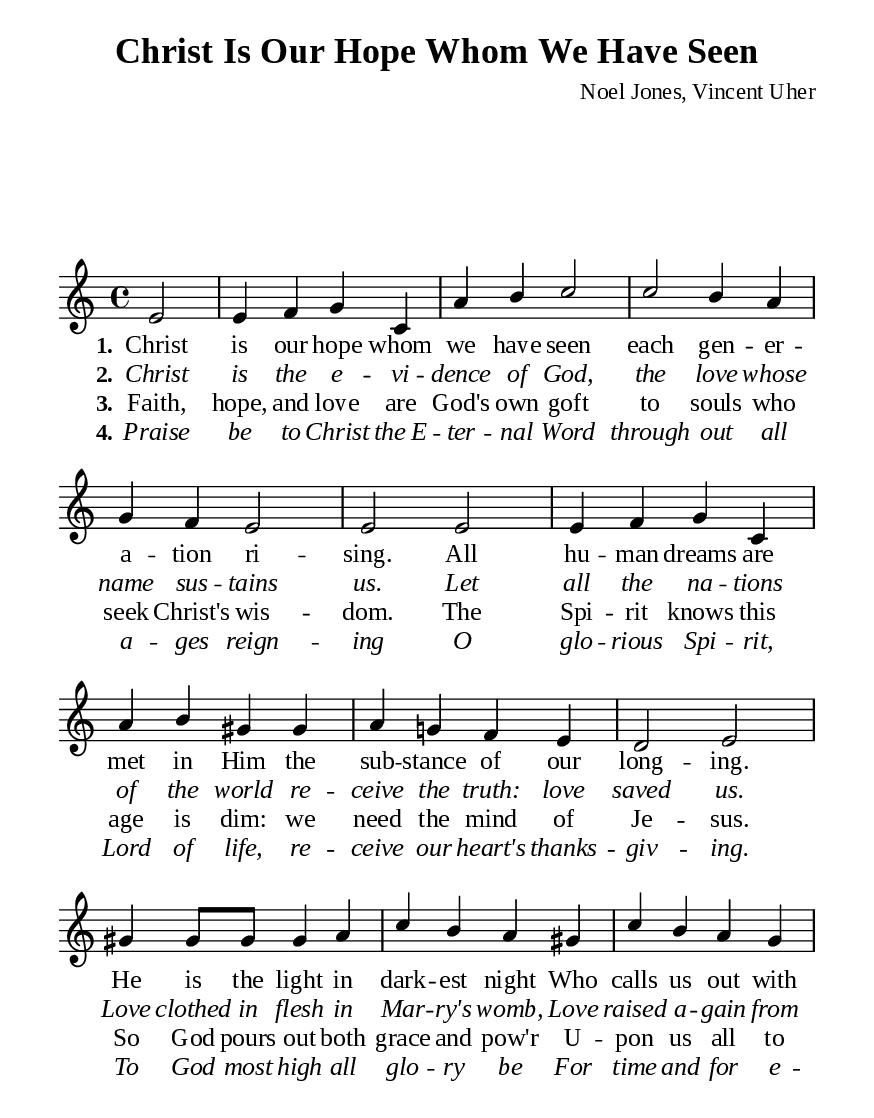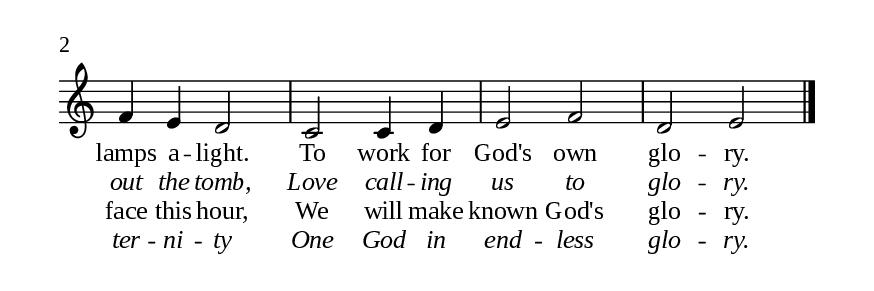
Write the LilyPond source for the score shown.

\version "2.18.2"

\header {
  title = "Christ Is Our Hope Whom We Have Seen"
  composer = "Noel Jones, Vincent Uher"
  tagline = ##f
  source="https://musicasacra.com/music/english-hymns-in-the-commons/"
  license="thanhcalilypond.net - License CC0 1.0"
}

global= {
  \key c \major
  \time 4/4
  \override Score.BarNumber.break-visibility = ##(#f #f #f)
}

\paper {
  #(set-paper-size "a5")
  top-margin = 10\mm
  bottom-margin = 10\mm
  left-margin = 10\mm
  right-margin = 10\mm
  indent = #0
  #(define fonts
	 (make-pango-font-tree "Liberation Serif"
	 		       "Liberation Serif"
			       "Liberation Serif"
			       (/ 20 20)))
  system-system-spacing = #'((basic-distance . 3) (padding . 3))
}

printItalic = \with {
  \override LyricText.font-shape = #'italic
}

% Verse music
musicVerseSoprano = \relative c' {
                    \partial 2 e2 |
  %{	01	%} e4 f g c, |
  %{	02	%} a' b c2 |
  %{	03	%} c2 b4 a |
  %{	04	%} g f e2 |
  %{	05	%} e2 e |
  %{	06	%} e4 f g c, |
  %{	07	%} a' b gis gis |
  %{	08	%} a g! f e |
  %{	09	%} d2 e |
  %{	10	%} gis4 gis8 gis gis4 a |
  %{	11	%} c b a gis |
  %{	12	%} c b a g |
  %{	13	%} f e d2 |
  %{	14	%} c c4 d |
  %{	15	%} e2 f |
  %{	16	%} d e \bar "|."
}

% Verse lyrics
verseOne = \lyricmode {
  \set stanza = #"1."
  Christ is our hope whom we have seen each gen -- er -- a -- tion ri -- sing.
  All hu -- man dreams are met in Him the sub -- stance of our long -- ing.
  He is the light in dark -- est night
  Who calls us out with lamps a -- light.
  To work for God's own glo -- ry.
}

verseTwo = \lyricmode {
  \set stanza = #"2."
  Christ is the e -- vi -- dence of God, the love whose name sus -- tains us.
  Let all the na -- tions of the world re -- ceive the truth: love saved us.
  Love clothed in flesh in Mar -- ry's womb,
  Love raised a -- gain from out the tomb,
  Love call -- ing us to glo -- ry.
}

verseThree = \lyricmode {
  \set stanza = #"3."
  Faith, hope, and love are God's own goft to souls who seek Christ's wis -- dom.
  The Spi -- rit knows this age is dim: we need the mind of Je -- sus.
  So God pours out both grace and pow'r
  U -- pon us all to face this hour,
  We will make known God's glo -- ry.
}

verseFour = \lyricmode {
  \set stanza = #"4."
  Praise be to Christ the_E -- ter -- nal Word through out all a -- ges reign -- ing
  O glo -- rious Spi -- rit, Lord of life, re -- ceive our heart's thanks -- giv -- ing.
  To God most high all glo -- ry be
  For time and for e -- ter -- ni -- ty
  One God in end -- less glo -- ry.
  
}

% Layout
\score {
    \new ChoirStaff <<
      \new Staff <<
        \clef "treble"
        \new Voice = "sopranos" { \global \stemUp \slurUp \musicVerseSoprano }
      >>
      \new Lyrics \lyricsto sopranos \verseOne
      \new Lyrics \printItalic \lyricsto sopranos \verseTwo
      \new Lyrics \lyricsto sopranos \verseThree
      \new Lyrics \printItalic \lyricsto sopranos \verseFour
    >>
}
